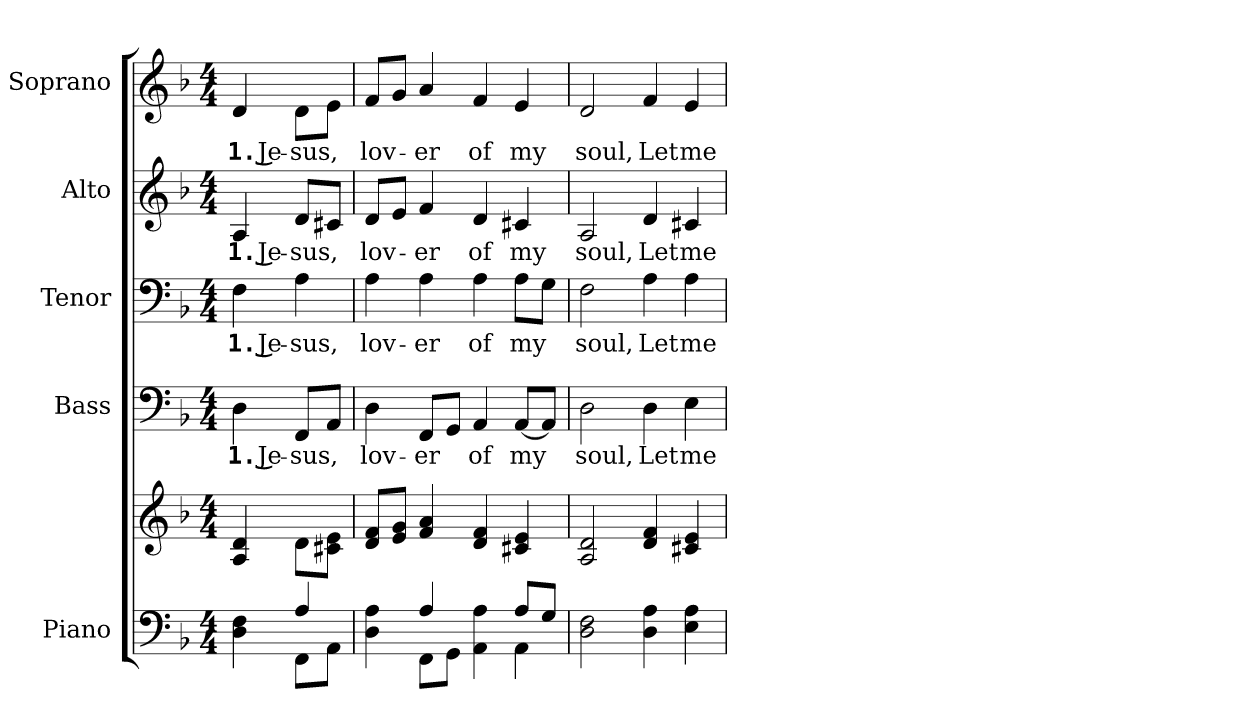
**kern	**kern	**kern	**text	**kern	**text	**kern	**text	**kern	**text
*part5	*part5	*part4	*part4	*part3	*part3	*part2	*part2	*part1	*part1
*staff6	*staff5	*staff4	*staff4	*staff3	*staff3	*staff2	*staff2	*staff1	*staff1
*I"Piano	*	*I"Bass	*	*I"Tenor	*	*I"Alto	*	*I"Soprano	*
*I'Pno.	*	*I'B.	*	*I'T.	*	*I'A.	*	*I'S.	*
!!LO:PB:g=z
*clefF4	*clefG2	*clefF4	*	*clefF4	*	*clefG2	*	*clefG2	*
*k[b-]	*k[b-]	*k[b-]	*	*k[b-]	*	*k[b-]	*	*k[b-]	*
*F:	*F:	*F:	*	*F:	*	*F:	*	*F:	*
*M4/4	*M4/4	*M4/4	*	*M4/4	*	*M4/4	*	*M4/4	*
*MM115	*MM115	*MM115	*	*MM115	*	*MM115	*	*MM115	*
=	=	=	=	=	=	=	=	=	=
*^	*	*	*	*	*	*	*	*	*
!	!	!	!	!LO:LY:b:color=#000000	!	!	!	!	!	!
!	!	!	!	!	!	!LO:LY:b:color=#000000	!	!	!	!
!	!	!	!	!	!	!	!	!LO:LY:b:color=#000000	!	!
!	!	!	!	!	!	!	!	!	!	!LO:LY:b:color=#000000
4Di\ 4Fi	4ryy	4Ai/ 4di	4Di\	1. Je-	4Fi\	1. Je-	4Ai/	1. Je-	4di/	1. Je-
!	!	!	!	!LO:LY:b:color=#000000	!	!	!	!	!	!
!	!	!	!	!	!	!LO:LY:b:color=#000000	!	!	!	!
!	!	!	!	!	!	!	!	!LO:LY:b:color=#000000	!	!
!	!	!	!	!	!	!	!	!	!	!LO:LY:b:color=#000000
4Ai/	8FFi\L	8di\L	8FFi/L	-sus,	4Ai\	-sus,	8di/L	-sus,	8di\L	-sus,
.	8AAi\J	8c#Xi\ 8eiJ	8AAi/J	.	.	.	8c#Xi/J	.	8ei\J	.
=1	=1	=1	=1	=1	=1	=1	=1	=1	=1	=1
!	!	!	!	!LO:LY:b:color=#000000	!	!	!	!	!	!
!	!	!	!	!	!	!LO:LY:b:color=#000000	!	!	!	!
!	!	!	!	!	!	!	!	!LO:LY:b:color=#000000	!	!
!	!	!	!	!	!	!	!	!	!	!LO:LY:b:color=#000000
4Di\ 4Ai	4ryy	8di/ 8fiL	4Di\	lov-	4Ai\	lov-	8di/L	lov-	8fi/L	lov-
.	.	8ei/ 8giJ	.	.	.	.	8ei/J	.	8gi/J	.
!	!	!	!	!LO:LY:b:color=#000000	!	!	!	!	!	!
!	!	!	!	!	!	!LO:LY:b:color=#000000	!	!	!	!
!	!	!	!	!	!	!	!	!LO:LY:b:color=#000000	!	!
!	!	!	!	!	!	!	!	!	!	!LO:LY:b:color=#000000
4Ai/	8FFi\L	4fi/ 4ai	8FFi/L	-er	4Ai\	-er	4fi/	-er	4ai/	-er
.	8GGi\J	.	8GGi/J	.	.	.	.	.	.	.
!	!	!	!	!LO:LY:b:color=#000000	!	!	!	!	!	!
!	!	!	!	!	!	!LO:LY:b:color=#000000	!	!	!	!
!	!	!	!	!	!	!	!	!LO:LY:b:color=#000000	!	!
!	!	!	!	!	!	!	!	!	!	!LO:LY:b:color=#000000
4AAi\ 4Ai	4ryy	4di/ 4fi	4AAi/	of	4Ai\	of	4di/	of	4fi/	of
!	!	!	!	!LO:LY:b:color=#000000	!	!	!	!	!	!
!	!	!	!	!	!	!LO:LY:b:color=#000000	!	!	!	!
!	!	!	!	!	!	!	!	!LO:LY:b:color=#000000	!	!
!	!	!	!	!	!	!	!	!	!	!LO:LY:b:color=#000000
8Ai/L	4AAi\	4c#Xi/ 4ei	[<8AAi/L	my	8Ai\L	my	4c#Xi/	my	4ei/	my
8Gi/J	.	.	8AAi/J]	.	8Gi\J	.	.	.	.	.
*v	*v	*	*	*	*	*	*	*	*	*
=2	=2	=2	=2	=2	=2	=2	=2	=2	=2
!	!	!	!LO:LY:b:color=#000000	!	!	!	!	!	!
!	!	!	!	!	!LO:LY:b:color=#000000	!	!	!	!
!	!	!	!	!	!	!	!LO:LY:b:color=#000000	!	!
!	!	!	!	!	!	!	!	!	!LO:LY:b:color=#000000
2Di\ 2Fi	2Ai/ 2di	2Di\	soul,	2Fi\	soul,	2Ai/	soul,	2di/	soul,
!	!	!	!LO:LY:b:color=#000000	!	!	!	!	!	!
!	!	!	!	!	!LO:LY:b:color=#000000	!	!	!	!
!	!	!	!	!	!	!	!LO:LY:b:color=#000000	!	!
!	!	!	!	!	!	!	!	!	!LO:LY:b:color=#000000
4Di\ 4Ai	4di/ 4fi	4Di\	Let	4Ai\	Let	4di/	Let	4fi/	Let
!	!	!	!LO:LY:b:color=#000000	!	!	!	!	!	!
!	!	!	!	!	!LO:LY:b:color=#000000	!	!	!	!
!	!	!	!	!	!	!	!LO:LY:b:color=#000000	!	!
!	!	!	!	!	!	!	!	!	!LO:LY:b:color=#000000
4Ei\ 4Ai	4c#Xi/ 4ei	4Ei\	me	4Ai\	me	4c#Xi/	me	4ei/	me
=	=	=	=	=	=	=	=	=	=
*-	*-	*-	*-	*-	*-	*-	*-	*-	*-
